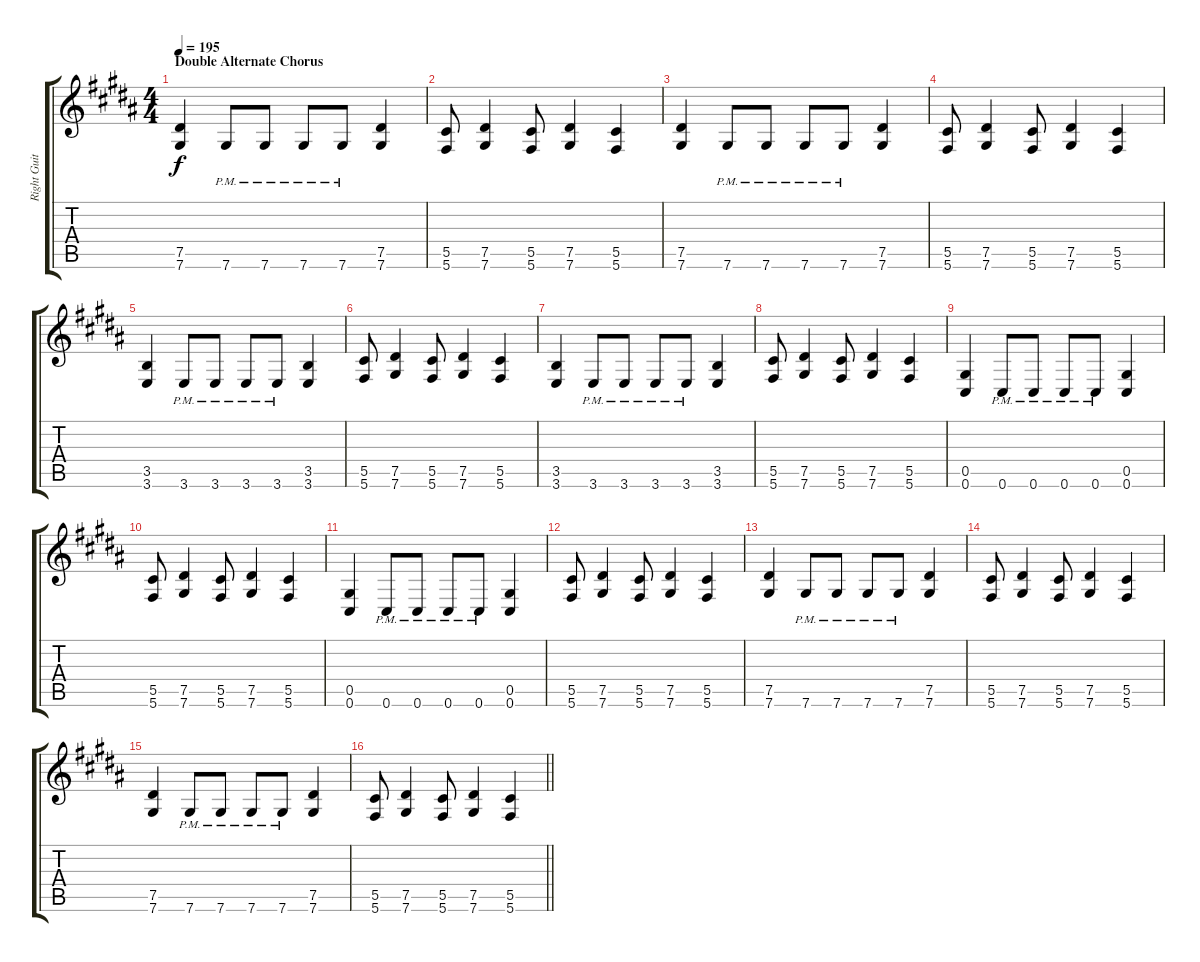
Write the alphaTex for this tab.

\track ("Right Guitar" "Right Guit") {instrument distortionguitar}
\staff {score tabs}
\tuning (Eb4 Bb3 Gb3 Db3 Ab2 Db2) {hide}
\ts (4 4)
\section ("" "Double Alternate Chorus")
\tempo 195
\clef g2
\ks b
(7.5 7.6).4{dy f} 7.6{pm}.8 7.6{pm}.8 7.6{pm}.8 7.6{pm}.8 (7.5 7.6).4 |
(5.5 5.6).8 (7.5 7.6).4 (5.5 5.6).8 (7.5 7.6).4 (5.5 5.6).4 |
(7.5 7.6).4 7.6{pm}.8 7.6{pm}.8 7.6{pm}.8 7.6{pm}.8 (7.5 7.6).4 |
(5.5 5.6).8 (7.5 7.6).4 (5.5 5.6).8 (7.5 7.6).4 (5.5 5.6).4 |
(3.5 3.6).4 3.6{pm}.8 3.6{pm}.8 3.6{pm}.8 3.6{pm}.8 (3.5 3.6).4 |
(5.5 5.6).8 (7.5 7.6).4 (5.5 5.6).8 (7.5 7.6).4 (5.5 5.6).4 |
(3.5 3.6).4 3.6{pm}.8 3.6{pm}.8 3.6{pm}.8 3.6{pm}.8 (3.5 3.6).4 |
(5.5 5.6).8 (7.5 7.6).4 (5.5 5.6).8 (7.5 7.6).4 (5.5 5.6).4 |
(0.5 0.6).4 0.6{pm}.8 0.6{pm}.8 0.6{pm}.8 0.6{pm}.8 (0.5 0.6).4 |
(5.5 5.6).8 (7.5 7.6).4 (5.5 5.6).8 (7.5 7.6).4 (5.5 5.6).4 |
(0.5 0.6).4 0.6{pm}.8 0.6{pm}.8 0.6{pm}.8 0.6{pm}.8 (0.5 0.6).4 |
(5.5 5.6).8 (7.5 7.6).4 (5.5 5.6).8 (7.5 7.6).4 (5.5 5.6).4 |
(7.5 7.6).4 7.6{pm}.8 7.6{pm}.8 7.6{pm}.8 7.6{pm}.8 (7.5 7.6).4 |
(5.5 5.6).8 (7.5 7.6).4 (5.5 5.6).8 (7.5 7.6).4 (5.5 5.6).4 |
(7.5 7.6).4 7.6{pm}.8 7.6{pm}.8 7.6{pm}.8 7.6{pm}.8 (7.5 7.6).4 |
\barLineRight lightlight
(5.5 5.6).8 (7.5 7.6).4 (5.5 5.6).8 (7.5 7.6).4 (5.5 5.6).4
